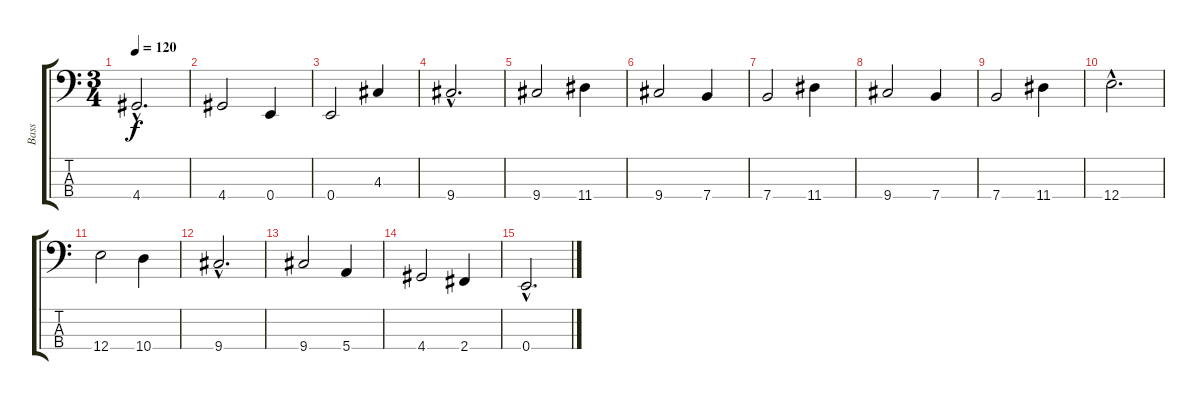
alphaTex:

\track ("Bass" "Bass") {instrument electricbassfinger}
\staff {score tabs}
\tuning (G2 D2 A1 E1) {hide}
\ts (3 4)
\tempo 120
\clef f4
\ks c
4.4{hac}.2{d dy f} |
4.4.2 0.4.4 |
0.4.2 4.3.4 |
9.4{hac}.2{d} |
9.4.2 11.4.4 |
9.4.2 7.4.4 |
7.4.2 11.4.4 |
9.4.2 7.4.4 |
7.4.2 11.4.4 |
12.4{hac}.2{d} |
12.4.2 10.4.4 |
9.4{hac}.2{d} |
9.4.2 5.4.4 |
4.4.2 2.4.4 |
0.4{hac}.2{d}
